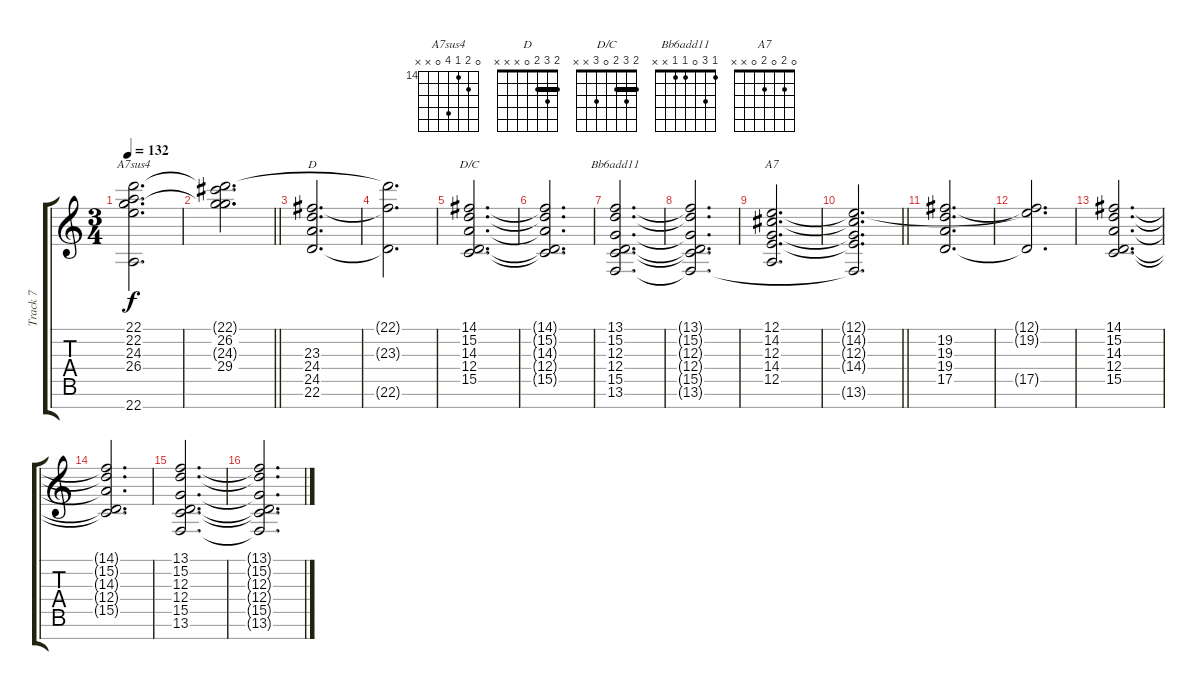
\track ("Track 7" "Track 7") {instrument percussiveorgan}
\staff {score tabs}
\tuning (E4 B3 G3 D3 A2 E2 B1) {hide}
\chord ("A7sus4" 0 15 14 17 0 x x) {firstfret 14}
\chord ("D" 2 3 2 0 x x x) {barre 2}
\chord ("D/C" 2 3 2 0 3 x x) {barre 2}
\chord ("Bb6add11" 1 3 0 1 1 x x)
\chord ("A7" 0 2 0 2 0 x x)
\ts (3 4)
\tempo 132
\clef g2
\ks c
(22.1 22.2 24.3 26.4 22.7).2{d ch "A7sus4" dy f} |
\barLineRight lightlight
(22.1{t} 26.2 24.3{t} 29.4).2{d} |
(23.3 24.4 24.5 22.6).2{d ch "D" volume 7} |
(22.1{t} 23.3{t} 22.6{t}).2{d} |
(14.1 15.2 14.3 12.4 15.5).2{d ch "D/C"} |
(14.1{t} 15.2{t} 14.3{t} 12.4{t} 15.5{t}).2{d} |
(13.1 15.2 12.3 12.4 15.5 13.6).2{d ch "Bb6add11"} |
(13.1{t} 15.2{t} 12.3{t} 12.4{t} 15.5{t} 13.6{t}).2{d} |
(12.1 14.2 12.3 14.4 12.5).2{d ch "A7"} |
\barLineRight lightlight
(12.1{t} 14.2{t} 12.3{t} 14.4{t} 13.6{t}).2{d} |
(19.2 19.3 19.4 17.5).2{d} |
(12.1{t} 19.2{t} 17.5{t}).2{d} |
(14.1 15.2 14.3 12.4 15.5).2{d} |
(14.1{t} 15.2{t} 14.3{t} 12.4{t} 15.5{t}).2{d} |
(13.1 15.2 12.3 12.4 15.5 13.6).2{d} |
(13.1{t} 15.2{t} 12.3{t} 12.4{t} 15.5{t} 13.6{t}).2{d}
